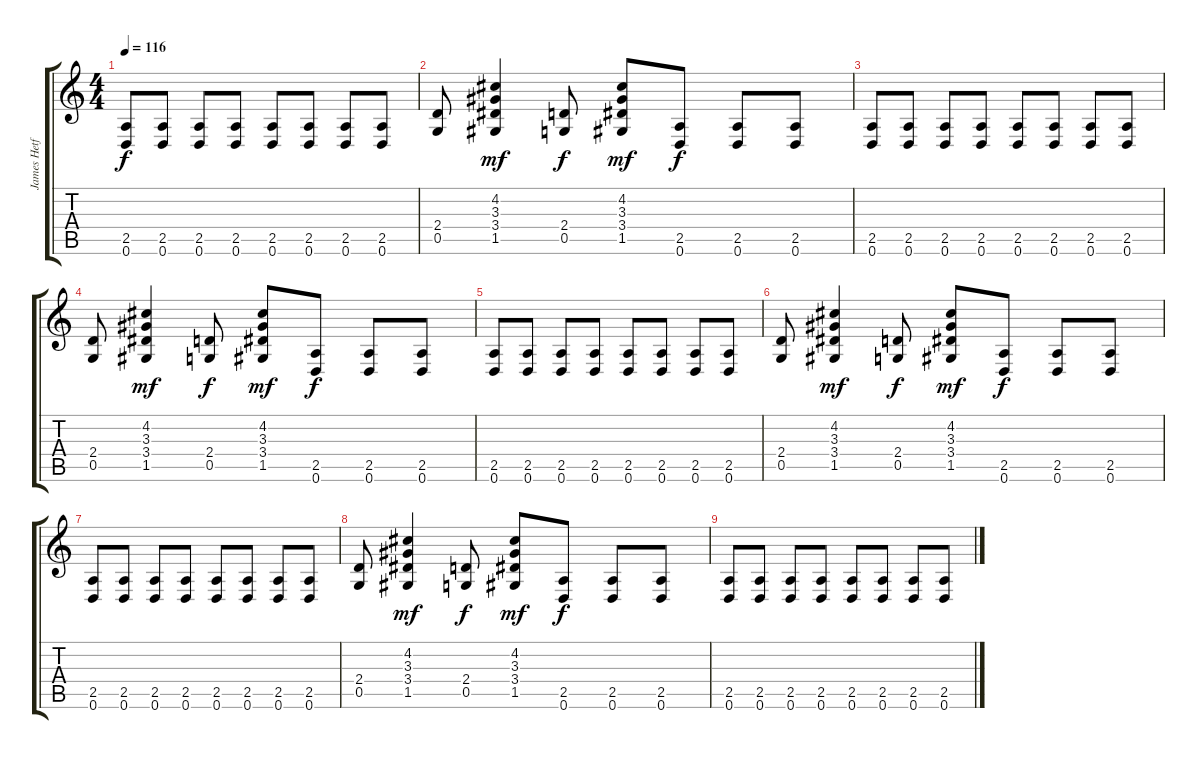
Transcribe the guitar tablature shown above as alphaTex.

\track ("James Hetfeild (Rhythm)" "James Hetf") {instrument overdrivenguitar}
\staff {score tabs}
\tuning (D4 A3 F3 C3 G2 D2) {hide}
\ts (4 4)
\tempo 116
\clef g2
\ks c
(2.5 0.6).8{dy f} (2.5 0.6).8 (2.5 0.6).8 (2.5 0.6).8 (2.5 0.6).8 (2.5 0.6).8 (2.5 0.6).8 (2.5 0.6).8 |
(2.4 0.5).8{volume 6} (4.2 3.3 3.4 1.5).4{dy mf} (2.4 0.5).8{dy f} (4.2 3.3 3.4 1.5).8{dy mf} (2.5 0.6).8{dy f} (2.5 0.6).8 (2.5 0.6).8 |
(2.5 0.6).8 (2.5 0.6).8 (2.5 0.6).8 (2.5 0.6).8 (2.5 0.6).8 (2.5 0.6).8 (2.5 0.6).8 (2.5 0.6).8 |
(2.4 0.5).8 (4.2 3.3 3.4 1.5).4{dy mf} (2.4 0.5).8{dy f} (4.2 3.3 3.4 1.5).8{dy mf} (2.5 0.6).8{dy f} (2.5 0.6).8 (2.5 0.6).8 |
(2.5 0.6).8 (2.5 0.6).8 (2.5 0.6).8 (2.5 0.6).8 (2.5 0.6).8 (2.5 0.6).8 (2.5 0.6).8 (2.5 0.6).8 |
(2.4 0.5).8{volume 0} (4.2 3.3 3.4 1.5).4{dy mf} (2.4 0.5).8{dy f} (4.2 3.3 3.4 1.5).8{dy mf} (2.5 0.6).8{dy f} (2.5 0.6).8 (2.5 0.6).8 |
(2.5 0.6).8 (2.5 0.6).8 (2.5 0.6).8 (2.5 0.6).8 (2.5 0.6).8 (2.5 0.6).8 (2.5 0.6).8 (2.5 0.6).8 |
(2.4 0.5).8 (4.2 3.3 3.4 1.5).4{dy mf} (2.4 0.5).8{dy f} (4.2 3.3 3.4 1.5).8{dy mf} (2.5 0.6).8{dy f} (2.5 0.6).8 (2.5 0.6).8 |
(2.5 0.6).8 (2.5 0.6).8 (2.5 0.6).8 (2.5 0.6).8 (2.5 0.6).8 (2.5 0.6).8 (2.5 0.6).8 (2.5 0.6).8
